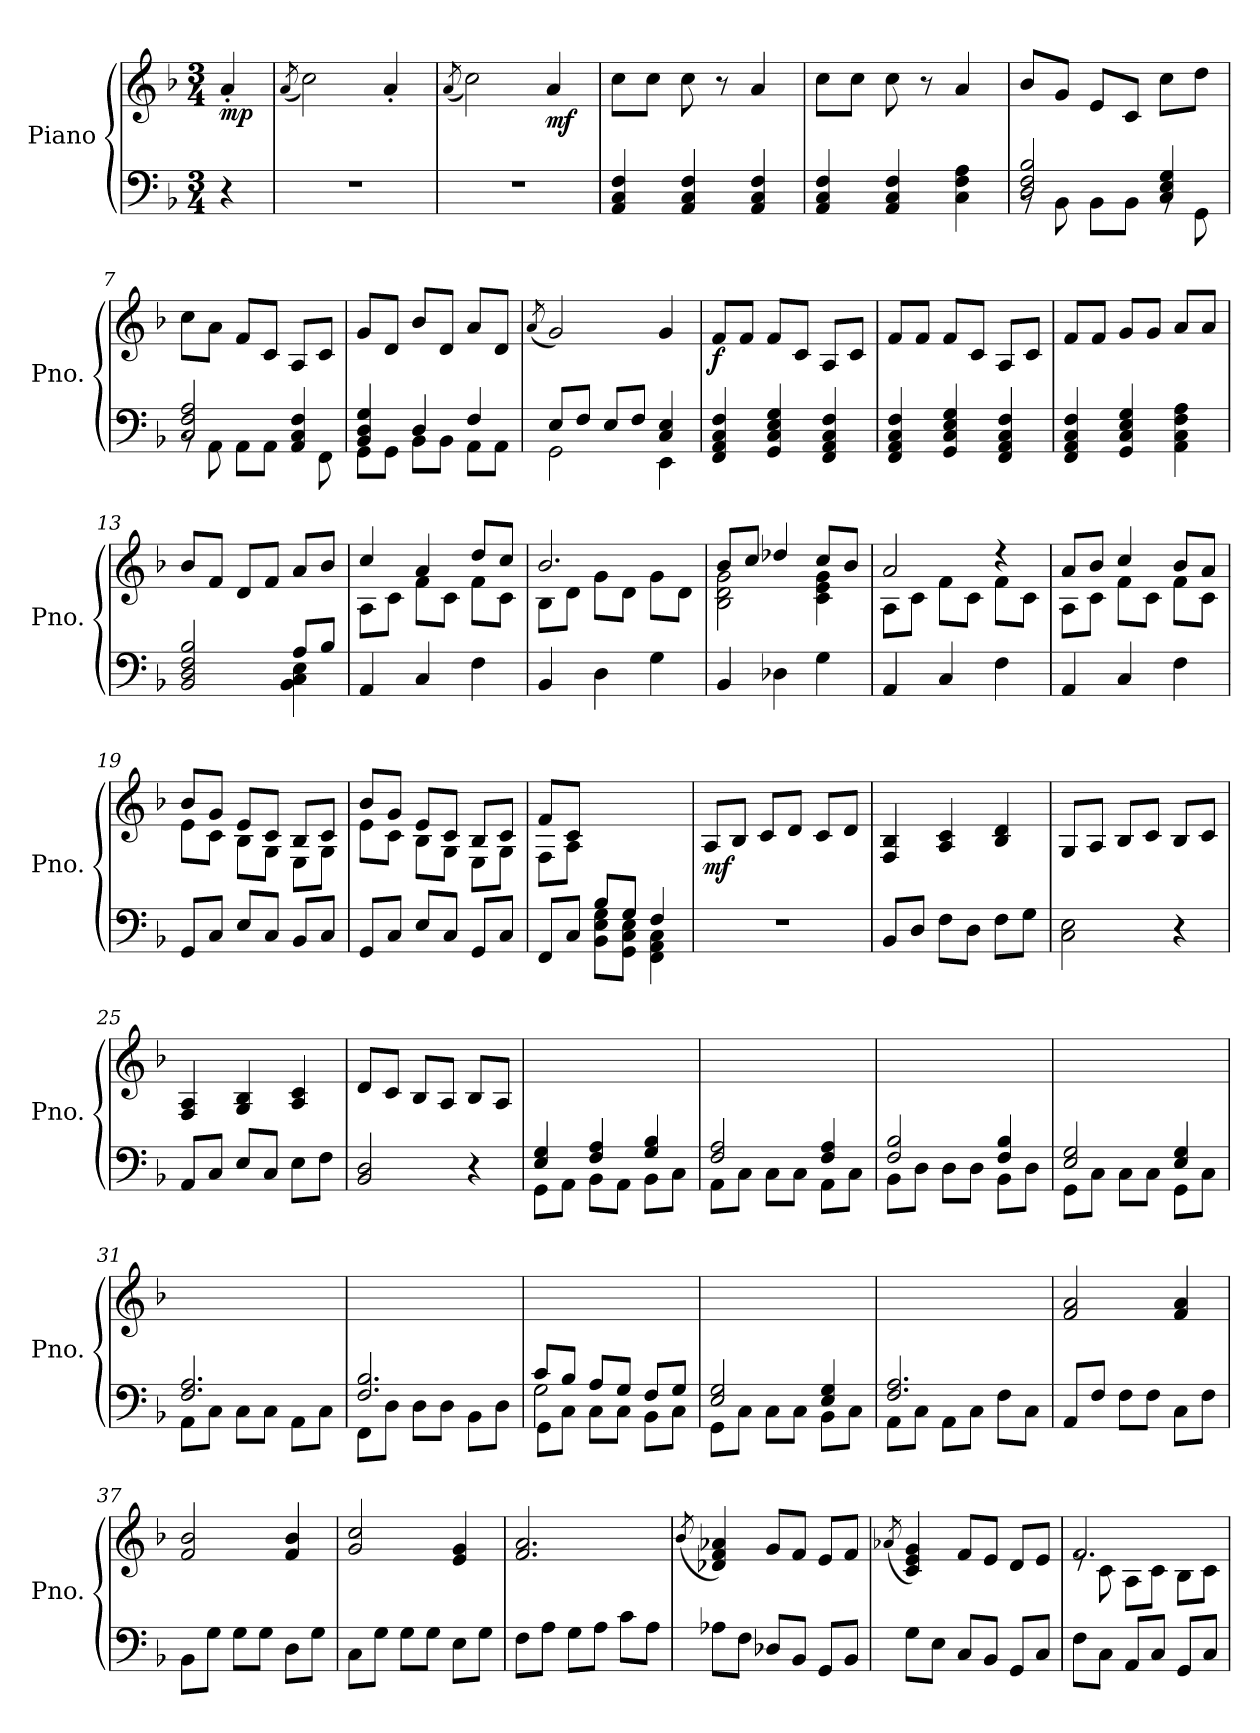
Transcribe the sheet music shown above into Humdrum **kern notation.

**kern	**kern	**dynam
*part1	*part1	*part1
*staff2	*staff1	*staff1/2
*I"Piano	*	*
*I'Pno.	*	*
*clefF4	*clefG2	*
*k[b-]	*k[b-]	*
*M3/4	*M3/4	*
*MM136	*MM136	*
=1	=1	=1
!	!	!LO:DY:b
4r	4a'/	mp
=2	=2	=2
.	(<8qa/	.
2.r	2cc\)	.
.	4a'/	.
=3	=3	=3
.	(<8qa/	.
2.r	2cc\)	.
!	!	!LO:DY:b
.	4a/	mf
=4	=4	=4
4AA/ 4C/ 4F/	8cc\L	.
.	8cc\J	.
4AA/ 4C/ 4F/	8cc\	.
.	8r	.
4AA/ 4C/ 4F/	4a/	.
=5	=5	=5
4AA/ 4C/ 4F/	8cc\L	.
.	8cc\J	.
4AA/ 4C/ 4F/	8cc\	.
.	8r	.
4C\ 4F\ 4A\	4a/	.
=6	=6	=6
*^	*	*
2D/ 2F/ 2B-/	8rBB	8b-/L	.
.	8BB-\	8g/J	.
.	8BB-\L	8e/L	.
.	8BB-\J	8c/J	.
4C/ 4E/ 4G/	8rBB	8cc\L	.
.	8GG\	8dd\J	.
=7	=7	=7	=7
2C/ 2F/ 2A/	8rBB	8cc\L	.
.	8AA\	8a\J	.
.	8AA\L	8f/L	.
.	8AA\J	8c/J	.
4AA/ 4C/ 4F/	8rBB	8A/L	.
.	8FF\	8c/J	.
=8	=8	=8	=8
4BB-/ 4D/ 4G/	8GG\L	8g/L	.
.	8GG\J	8d/J	.
4D/	8BB-\L	8b-/L	.
.	8BB-\J	8d/J	.
4F/	8AA\L	8a/L	.
.	8AA\J	8d/J	.
=9	=9	=9	=9
.	.	(<8qa/	.
8E/L	2GG\	2g/)	.
8F/J	.	.	.
8E/L	.	.	.
8F/J	.	.	.
4C/ 4E/	4EE\	4g/	.
!!LO:LB:g=z
=10	=10	=10	=10
!	!	!	!LO:DY:b
*v	*v	*	*
4FF/ 4AA/ 4C/ 4F/	8f/L	f
.	8f/J	.
4GG/ 4C/ 4E/ 4G/	8f/L	.
.	8c/J	.
4FF/ 4AA/ 4C/ 4F/	8A/L	.
.	8c/J	.
=11	=11	=11
4FF/ 4AA/ 4C/ 4F/	8f/L	.
.	8f/J	.
4GG/ 4C/ 4E/ 4G/	8f/L	.
.	8c/J	.
4FF/ 4AA/ 4C/ 4F/	8A/L	.
.	8c/J	.
=12	=12	=12
4FF/ 4AA/ 4C/ 4F/	8f/L	.
.	8f/J	.
4GG/ 4C/ 4E/ 4G/	8g/L	.
.	8g/J	.
4AA\ 4C\ 4F\ 4A\	8a/L	.
.	8a/J	.
=13	=13	=13
*^	*	*
2BB-/ 2D/ 2F/ 2B-/	2ryy	8b-/L	.
.	.	8f/J	.
.	.	8d/L	.
.	.	8f/J	.
8A/L	4BB-\ 4C\ 4E\	8a/L	.
8B-/J	.	8b-/J	.
*v	*v	*	*
=14	=14	=14
*	*^	*
4AA/	4cc/	8A\L	.
.	.	8c\J	.
4C/	4a/	8f\L	.
.	.	8c\J	.
4F\	8dd/L	8f\L	.
.	8cc/J	8c\J	.
=15	=15	=15	=15
4BB-/	2.b-/	8B-\L	.
.	.	8d\J	.
4D\	.	8g\L	.
.	.	8d\J	.
4G\	.	8g\L	.
.	.	8d\J	.
=16	=16	=16	=16
4BB-/	8b-/L	2B-\ 2d\ 2g\	.
.	8cc/J	.	.
4D-X\	4dd-X/	.	.
4G\	8cc/L	4c\ 4e\ 4g\	.
.	8b-/J	.	.
!!LO:LB:g=z	!!
=17	=17	=17	=17
4AA/	2a/	8A\L	.
.	.	8c\J	.
4C/	.	8f\L	.
.	.	8c\J	.
4F\	4r	8f\L	.
.	.	8c\J	.
=18	=18	=18	=18
4AA/	8a/L	8A\L	.
.	8b-/J	8c\J	.
4C/	4cc/	8f\L	.
.	.	8c\J	.
4F\	8b-/L	8f\L	.
.	8a/J	8c\J	.
=19	=19	=19	=19
8GG/L	8b-/L	8e\L	.
8C/J	8g/J	8c\J	.
8E/L	8e/L	8B-\L	.
8C/J	8c/J	8G\J	.
8BB-/L	8B-/L	8E\L	.
8C/J	8c/J	8G\J	.
=20	=20	=20	=20
8GG/L	8b-/L	8e\L	.
8C/J	8g/J	8c\J	.
8E/L	8e/L	8B-\L	.
8C/J	8c/J	8G\J	.
8GG/L	8B-/L	8E\L	.
8C/J	8c/J	8G\J	.
=21	=21	=21	=21
*^	*	*	*
4ryy	8FF/L	8f/L	8F\L	.
.	8C/J	8c/J	8A\J	.
8B-/L	8BB-\ 8E\ 8G\L	2ryy	2ryy	.
8G/J	8GG\ 8C\ 8E\J	.	.	.
4F/	4FF\ 4AA\ 4C\	.	.	.
*	*	*v	*v	*
=22	=22	=22	=22
!	!	!	!LO:DY:b
*v	*v	*	*
2.r	8A/L	mf
.	8B-/J	.
.	8c/L	.
.	8d/J	.
.	8c/L	.
.	8d/J	.
!!LO:LB:g=z
=23	=23	=23
8BB-/L	4F/ 4B-/	.
8D/J	.	.
8F\L	4A/ 4c/	.
8D\J	.	.
8F\L	4B-/ 4d/	.
8G\J	.	.
=24	=24	=24
2C\ 2E\	8G/L	.
.	8A/J	.
.	8B-/L	.
.	8c/J	.
4r	8B-/L	.
.	8c/J	.
=25	=25	=25
8AA/L	4F/ 4A/	.
8C/J	.	.
8E/L	4G/ 4B-/	.
8C/J	.	.
8E\L	4A/ 4c/	.
8F\J	.	.
=26	=26	=26
2BB-/ 2D/	8d/L	.
.	8c/J	.
.	8B-/L	.
.	8A/J	.
4r	8B-/L	.
.	8A/J	.
=27	=27	=27
*^	*	*
4E/ 4G/	8GG\L	2.ryy	.
.	8AA\J	.	.
4F/ 4A/	8BB-\L	.	.
.	8AA\J	.	.
4G/ 4B-/	8BB-\L	.	.
.	8C\J	.	.
=28	=28	=28	=28
2F/ 2A/	8AA\L	2.ryy	.
.	8C\J	.	.
.	8C\L	.	.
.	8C\J	.	.
4F/ 4A/	8AA\L	.	.
.	8C\J	.	.
!!LO:LB:g=z
=29	=29	=29	=29
2F/ 2B-/	8BB-\L	2.ryy	.
.	8D\J	.	.
.	8D\L	.	.
.	8D\J	.	.
4F/ 4B-/	8BB-\L	.	.
.	8D\J	.	.
=30	=30	=30	=30
2E/ 2G/	8GG\L	2.ryy	.
.	8C\J	.	.
.	8C\L	.	.
.	8C\J	.	.
4E/ 4G/	8GG\L	.	.
.	8C\J	.	.
=31	=31	=31	=31
2.F/ 2.A/	8AA\L	2.ryy	.
.	8C\J	.	.
.	8C\L	.	.
.	8C\J	.	.
.	8AA\L	.	.
.	8C\J	.	.
=32	=32	=32	=32
2.F/ 2.B-/	8FF\L	2.ryy	.
.	8D\J	.	.
.	8D\L	.	.
.	8D\J	.	.
.	8BB-\L	.	.
.	8D\J	.	.
=33	=33	=33	=33
*	*^	*	*
8c/L	2G\	8GG\L	2.ryy	.
8B-/J	.	8C\J	.	.
8A/L	.	8C\L	.	.
8G/J	.	8C\J	.	.
8F/L	4ryy	8BB-\L	.	.
8G/J	.	8C\J	.	.
*	*v	*v	*	*
=34	=34	=34	=34
2E/ 2G/	8GG\L	2.ryy	.
.	8C\J	.	.
.	8C\L	.	.
.	8C\J	.	.
4E/ 4G/	8BB-\L	.	.
.	8C\J	.	.
=35	=35	=35	=35
2.F/ 2.A/	8AA\L	2.ryy	.
.	8C\J	.	.
.	8AA\L	.	.
.	8C\J	.	.
.	8F\L	.	.
.	8C\J	.	.
*v	*v	*	*
!!LO:LB:g=z
=36	=36	=36
8AA/L	2f/ 2a/	.
8F/J	.	.
8F\L	.	.
8F\J	.	.
8C\L	4f/ 4a/	.
8F\J	.	.
=37	=37	=37
8BB-\L	2f/ 2b-/	.
8G\J	.	.
8G\L	.	.
8G\J	.	.
8D\L	4f/ 4b-/	.
8G\J	.	.
=38	=38	=38
8C\L	2g/ 2cc/	.
8G\J	.	.
8G\L	.	.
8G\J	.	.
8E\L	4e/ 4g/	.
8G\J	.	.
=39	=39	=39
8F\L	2.f/ 2.a/	.
8A\J	.	.
8G\L	.	.
8A\J	.	.
8c\L	.	.
8A\J	.	.
=40	=40	=40
.	(<8qb-/	.
8A-X\L	4d-X/ 4f/ 4a-X/)	.
8F\J	.	.
8D-X/L	8g/L	.
8BB-/J	8f/J	.
8GG/L	8e/L	.
8BB-/J	8f/J	.
=41	=41	=41
.	(<8qa-X/	.
8G\L	4c/ 4e/ 4g/)	.
8E\J	.	.
8C/L	8f/L	.
8BB-/J	8e/J	.
8GG/L	8d/L	.
8C/J	8e/J	.
!!LO:PB:g=z
=42	=42	=42
*	*^	*
8F\L	2.f/	8re	.
8C\J	.	8c\	.
8AA/L	.	8A\L	.
8C/J	.	8c\J	.
8GG/L	.	8B-\L	.
8C/J	.	8c\J	.
*	*v	*v	*
=	=	=
*-	*-	*-
